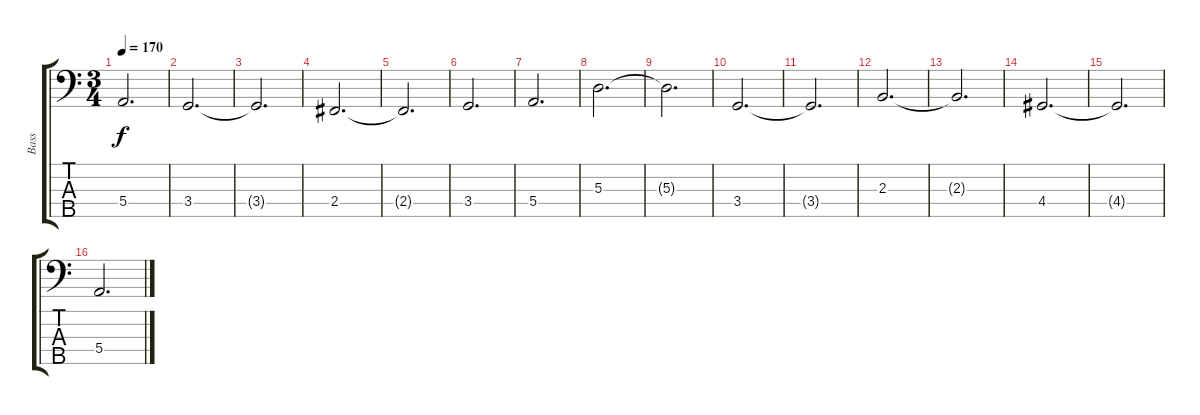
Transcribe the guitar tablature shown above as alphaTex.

\track ("Bass" "Bass") {instrument electricbassfinger}
\staff {score tabs}
\tuning (G2 D2 A1 E1 B0) {hide}
\ts (3 4)
\tempo 170
\clef f4
\ks c
5.4{t}.2{d dy f} |
3.4.2{d} |
3.4{t}.2{d} |
2.4.2{d} |
2.4{t}.2{d} |
3.4.2{d} |
5.4.2{d} |
5.3.2{d} |
5.3{t}.2{d} |
3.4.2{d} |
3.4{t}.2{d} |
2.3.2{d} |
2.3{t}.2{d} |
4.4.2{d} |
4.4{t}.2{d} |
5.4.2{d}
